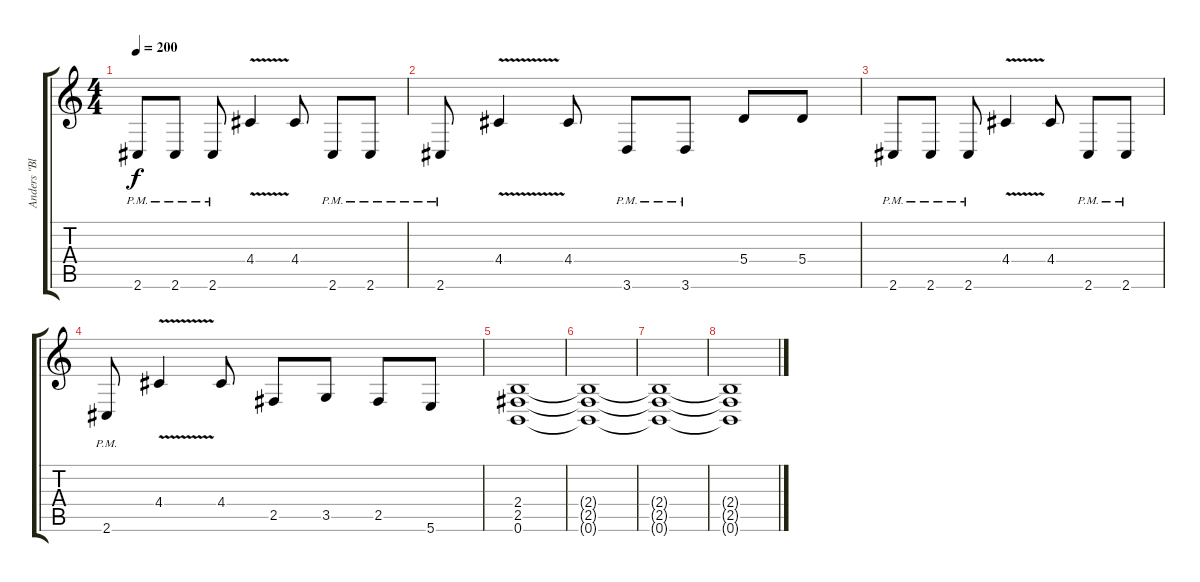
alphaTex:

\track ("Anders \"Blakkheim\" Nyström" "Anders \"Bl") {instrument distortionguitar}
\staff {score tabs}
\tuning (B3 Gb3 D3 A2 E2 B1) {hide}
\ts (4 4)
\tempo 200
\clef g2
\ks c
2.6{pm}.8{dy f} 2.6{pm}.8 2.6{pm}.8 4.4{v}.4 4.4.8 2.6{pm}.8 2.6{pm}.8 |
2.6{pm}.8 4.4{v}.4 4.4.8 3.6{pm}.8 3.6{pm}.8 5.4.8 5.4.8 |
2.6{pm}.8 2.6{pm}.8 2.6{pm}.8 4.4{v}.4 4.4.8 2.6{pm}.8 2.6{pm}.8 |
2.6{pm}.8 4.4{v}.4 4.4.8 2.5.8 3.5.8 2.5.8 5.6.8 |
(2.4 2.5 0.6).1 |
(2.4{t} 2.5{t} 0.6{t}).1 |
(2.4{t} 2.5{t} 0.6{t}).1 |
(2.4{t} 2.5{t} 0.6{t}).1
